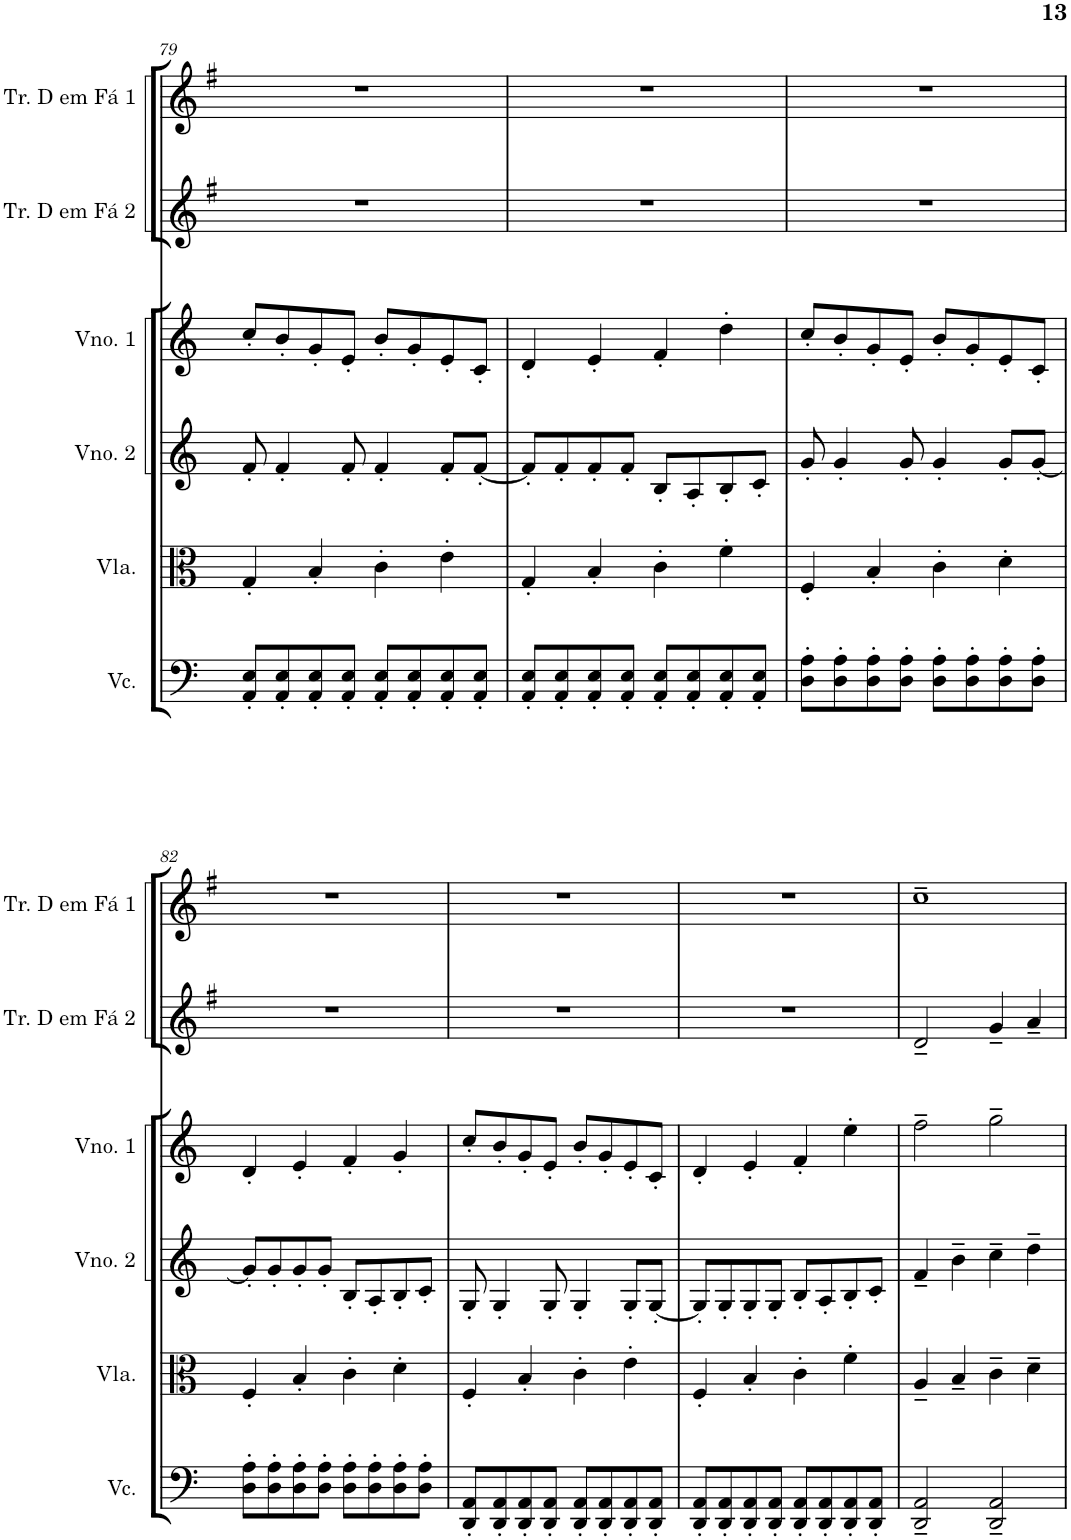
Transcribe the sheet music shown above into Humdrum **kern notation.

**kern	**kern	**kern	**kern	**kern	**kern
*part6	*part5	*part4	*part3	*part2	*part1
*staff6	*staff5	*staff4	*staff3	*staff2	*staff1
*I"Violoncelo	*I"Viola	*I"Violino 2	*I"Violino 1	*I"Trompa em Fá 2	*I"Trompa em Fá 1
*I'Vc.	*I'Vla.	*I'Vno. 2	*I'Vno. 1	*	*
!!LO:PB:g=z
*clefF4	*clefC3	*clefG2	*clefG2	*clefG2	*clefG2
*	*	*	*	*Trd4c7	*Trd4c7
*k[]	*k[]	*k[]	*k[]	*k[f#]	*k[f#]
*M4/4	*M4/4	*M4/4	*M4/4	*M4/4	*M4/4
=79	=79	=79	=79	=79	=79
8AA/' 8E/'L	4G'/	8f'/	8cc'/L	1r	1r
8AA/' 8E/'	.	4f'/	8b'/	.	.
8AA/' 8E/'	4B'/	.	8g'/	.	.
8AA/' 8E/'J	.	8f'/	8e'/J	.	.
8AA/' 8E/'L	4c'\	4f'/	8b'/L	.	.
8AA/' 8E/'	.	.	8g'/	.	.
8AA/' 8E/'	4e'\	8f'/L	8e'/	.	.
8AA/' 8E/'J	.	[8f'/J	8c'/J	.	.
=80	=80	=80	=80	=80	=80
8AA/' 8E/'L	4G'/	8f'/L]	4d'/	1r	1r
8AA/' 8E/'	.	8f'/	.	.	.
8AA/' 8E/'	4B'/	8f'/	4e'/	.	.
8AA/' 8E/'J	.	8f'/J	.	.	.
8AA/' 8E/'L	4c'\	8B'/L	4f'/	.	.
8AA/' 8E/'	.	8A'/	.	.	.
8AA/' 8E/'	4f'\	8B'/	4dd'\	.	.
8AA/' 8E/'J	.	8c'/J	.	.	.
=81	=81	=81	=81	=81	=81
8D\' 8A\'L	4F'/	8g'/	8cc'/L	1r	1r
8D\' 8A\'	.	4g'/	8b'/	.	.
8D\' 8A\'	4B'/	.	8g'/	.	.
8D\' 8A\'J	.	8g'/	8e'/J	.	.
8D\' 8A\'L	4c'\	4g'/	8b'/L	.	.
8D\' 8A\'	.	.	8g'/	.	.
8D\' 8A\'	4d'\	8g'/L	8e'/	.	.
8D\' 8A\'J	.	[8g'/J	8c'/J	.	.
!!LO:LB:g=z
=82	=82	=82	=82	=82	=82
8D\' 8A\'L	4F'/	8g'/L]	4d'/	1r	1r
8D\' 8A\'	.	8g'/	.	.	.
8D\' 8A\'	4B'/	8g'/	4e'/	.	.
8D\' 8A\'J	.	8g'/J	.	.	.
8D\' 8A\'L	4c'\	8B'/L	4f'/	.	.
8D\' 8A\'	.	8A'/	.	.	.
8D\' 8A\'	4d'\	8B'/	4g'/	.	.
8D\' 8A\'J	.	8c'/J	.	.	.
=83	=83	=83	=83	=83	=83
8DD/' 8AA/'L	4F'/	8G'/	8cc'/L	1r	1r
8DD/' 8AA/'	.	4G'/	8b'/	.	.
8DD/' 8AA/'	4B'/	.	8g'/	.	.
8DD/' 8AA/'J	.	8G'/	8e'/J	.	.
8DD/' 8AA/'L	4c'\	4G'/	8b'/L	.	.
8DD/' 8AA/'	.	.	8g'/	.	.
8DD/' 8AA/'	4e'\	8G'/L	8e'/	.	.
8DD/' 8AA/'J	.	[8G'/J	8c'/J	.	.
=84	=84	=84	=84	=84	=84
8DD/' 8AA/'L	4F'/	8G'/L]	4d'/	1r	1r
8DD/' 8AA/'	.	8G'/	.	.	.
8DD/' 8AA/'	4B'/	8G'/	4e'/	.	.
8DD/' 8AA/'J	.	8G'/J	.	.	.
8DD/' 8AA/'L	4c'\	8B'/L	4f'/	.	.
8DD/' 8AA/'	.	8A'/	.	.	.
8DD/' 8AA/'	4f'\	8B'/	4ee'\	.	.
8DD/' 8AA/'J	.	8c'/J	.	.	.
=85	=85	=85	=85	=85	=85
2DD/~ 2AA/~	4A~/	4f~/	2ff~\	2d~/	1cc~
.	4B~/	4b~\	.	.	.
2DD/~ 2AA/~	4c~\	4cc~\	2gg~\	4g~/	.
.	4d~\	4dd~\	.	4a~/	.
=	=	=	=	=	=
*-	*-	*-	*-	*-	*-
